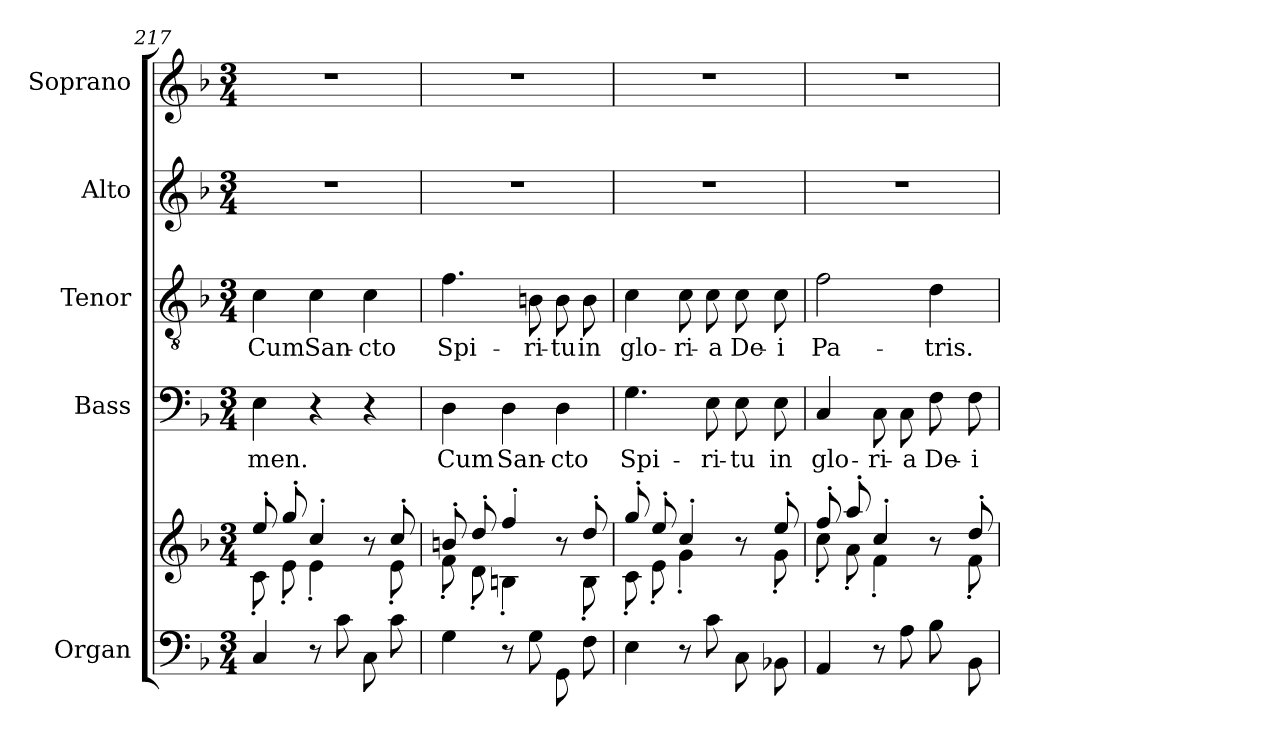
**kern	**kern	**kern	**text	**kern	**text	**kern	**kern
*part5	*part5	*part4	*part4	*part3	*part3	*part2	*part1
*staff6	*staff5	*staff4	*staff4	*staff3	*staff3	*staff2	*staff1
*I"Organ	*	*I"Bass	*	*I"Tenor	*	*I"Alto	*I"Soprano
*I'Org.	*	*I'B.	*	*I'T.	*	*I'A.	*I'S.
*clefF4	*clefG2	*clefF4	*	*clefGv2	*	*clefG2	*clefG2
*	*	*	*	*ITrd7c12	*	*	*
*k[b-]	*k[b-]	*k[b-]	*	*k[b-]	*	*k[b-]	*k[b-]
*F:	*F:	*F:	*	*F:	*	*F:	*F:
*M3/4	*M3/4	*M3/4	*	*M3/4	*	*M3/4	*M3/4
=217	=217	=217	=217	=217	=217	=217	=217
*	*^	*	*	*	*	*	*
!	!	!	!	!LO:LY:b:color=#000000	!	!	!	!
!	!	!	!	!	!	!LO:LY:b:color=#000000	!LO:N:vis=1	!LO:N:vis=1
4Ci/	8ee'i/	8c'i\	4Ei\	-men.	4Ci\	Cum	2.r	2.r
.	8gg'i/	8e'i\	.	.	.	.	.	.
!	!	!	!	!	!	!LO:LY:b:color=#000000	!	!
8r	4cc'i/	4e'i\	4r	.	4Ci\	San-	.	.
8ci\	.	.	.	.	.	.	.	.
!	!	!	!	!	!	!LO:LY:b:color=#000000	!	!
8Ci\	8r	8ryy	4r	.	4Ci\	-cto	.	.
8ci\	8cc'i/	8e'i\	.	.	.	.	.	.
=218	=218	=218	=218	=218	=218	=218	=218	=218
!	!	!	!	!LO:LY:b:color=#000000	!	!	!	!
!	!	!	!	!	!	!LO:LY:b:color=#000000	!LO:N:vis=1	!LO:N:vis=1
4Gi\	8bn'i/	8f'i\	4Di\	Cum	4.Fi\	Spi-	2.r	2.r
.	8dd'i/	8d'i\	.	.	.	.	.	.
!	!	!	!	!LO:LY:b:color=#000000	!	!	!	!
8r	4ff'i/	4Bn'i\	4Di\	San-	.	.	.	.
!	!	!	!	!	!	!LO:LY:b:color=#000000	!	!
8Gi\	.	.	.	.	8BBni\	-ri-	.	.
!	!	!	!	!LO:LY:b:color=#000000	!	!	!	!
!	!	!	!	!	!	!LO:LY:b:color=#000000	!	!
8GGi\	8r	8ryy	4Di\	-cto	8BBi\	-tu	.	.
!	!	!	!	!	!	!LO:LY:b:color=#000000	!	!
8Fi\	8dd'i/	8B'i\	.	.	8BBi\	in	.	.
=219	=219	=219	=219	=219	=219	=219	=219	=219
!	!	!	!	!LO:LY:b:color=#000000	!	!	!	!
!	!	!	!	!	!	!LO:LY:b:color=#000000	!LO:N:vis=1	!LO:N:vis=1
4Ei\	8gg'i/	8c'i\	4.Gi\	Spi-	4Ci\	glo-	2.r	2.r
.	8ee'i/	8e'i\	.	.	.	.	.	.
!	!	!	!	!	!	!LO:LY:b:color=#000000	!	!
8r	4cc'i/	4g'i\	.	.	8Ci\	-ri-	.	.
!	!	!	!	!LO:LY:b:color=#000000	!	!	!	!
!	!	!	!	!	!	!LO:LY:b:color=#000000	!	!
8ci\	.	.	8Ei\	-ri-	8Ci\	-a	.	.
!	!	!	!	!LO:LY:b:color=#000000	!	!	!	!
!	!	!	!	!	!	!LO:LY:b:color=#000000	!	!
8Ci\	8r	8ryy	8Ei\	-tu	8Ci\	De-	.	.
!	!	!	!	!LO:LY:b:color=#000000	!	!	!	!
!	!	!	!	!	!	!LO:LY:b:color=#000000	!	!
8BB-Xi\	8ee'i/	8g'i\	8Ei\	in	8Ci\	-i	.	.
=220	=220	=220	=220	=220	=220	=220	=220	=220
!	!	!	!	!LO:LY:b:color=#000000	!	!	!	!
!	!	!	!	!	!	!LO:LY:b:color=#000000	!LO:N:vis=1	!LO:N:vis=1
4AAi/	8ff'i/	8cc'i\	4Ci/	glo-	2Fi\	Pa-	2.r	2.r
.	8aa'i/	8a'i\	.	.	.	.	.	.
!	!	!	!	!LO:LY:b:color=#000000	!	!	!	!
8r	4cc'i/	4f'i\	8Ci\	-ri-	.	.	.	.
!	!	!	!	!LO:LY:b:color=#000000	!	!	!	!
8Ai\	.	.	8Ci\	-a	.	.	.	.
!	!	!	!	!LO:LY:b:color=#000000	!	!	!	!
!	!	!	!	!	!	!LO:LY:b:color=#000000	!	!
8B-i\	8r	8ryy	8Fi\	De-	4Di\	-tris.	.	.
!	!	!	!	!LO:LY:b:color=#000000	!	!	!	!
8BB-i\	8dd'i/	8f'i\	8Fi\	-i	.	.	.	.
*	*v	*v	*	*	*	*	*	*
=	=	=	=	=	=	=	=
*-	*-	*-	*-	*-	*-	*-	*-
